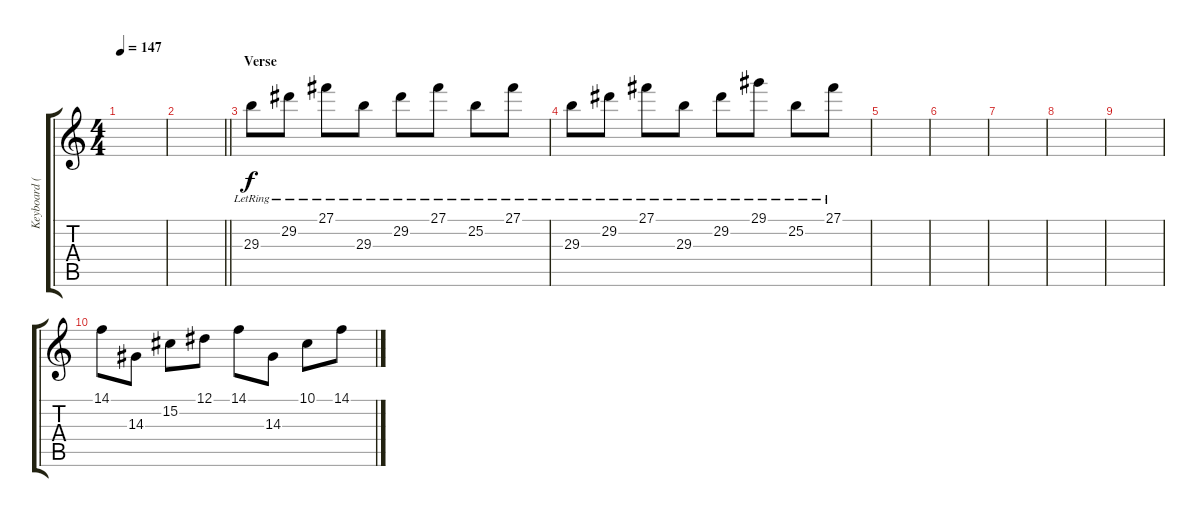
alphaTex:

\track ("Keyboard (Backing)" "Keyboard (") {instrument brightacousticpiano}
\staff {score tabs}
\tuning (Eb4 Bb3 Gb3 Db3 Ab2 Eb2) {hide}
\ts (4 4)
\tempo 147
\clef g2
\ks c
|
\barLineRight lightlight
|
\section ("" "Verse")
29.3{lr}.8 29.2{lr}.8 27.1{lr}.8 29.3{lr}.8 29.2{lr}.8 27.1{lr}.8 25.2{lr}.8 27.1{lr}.8 |
29.3{lr}.8 29.2{lr}.8 27.1{lr}.8 29.3{lr}.8 29.2{lr}.8 29.1{lr}.8 25.2{lr}.8 27.1{lr}.8 |
|
|
|
|
|
14.1.8 14.3.8 15.2.8 12.1.8 14.1.8 14.3.8 10.1.8 14.1.8
